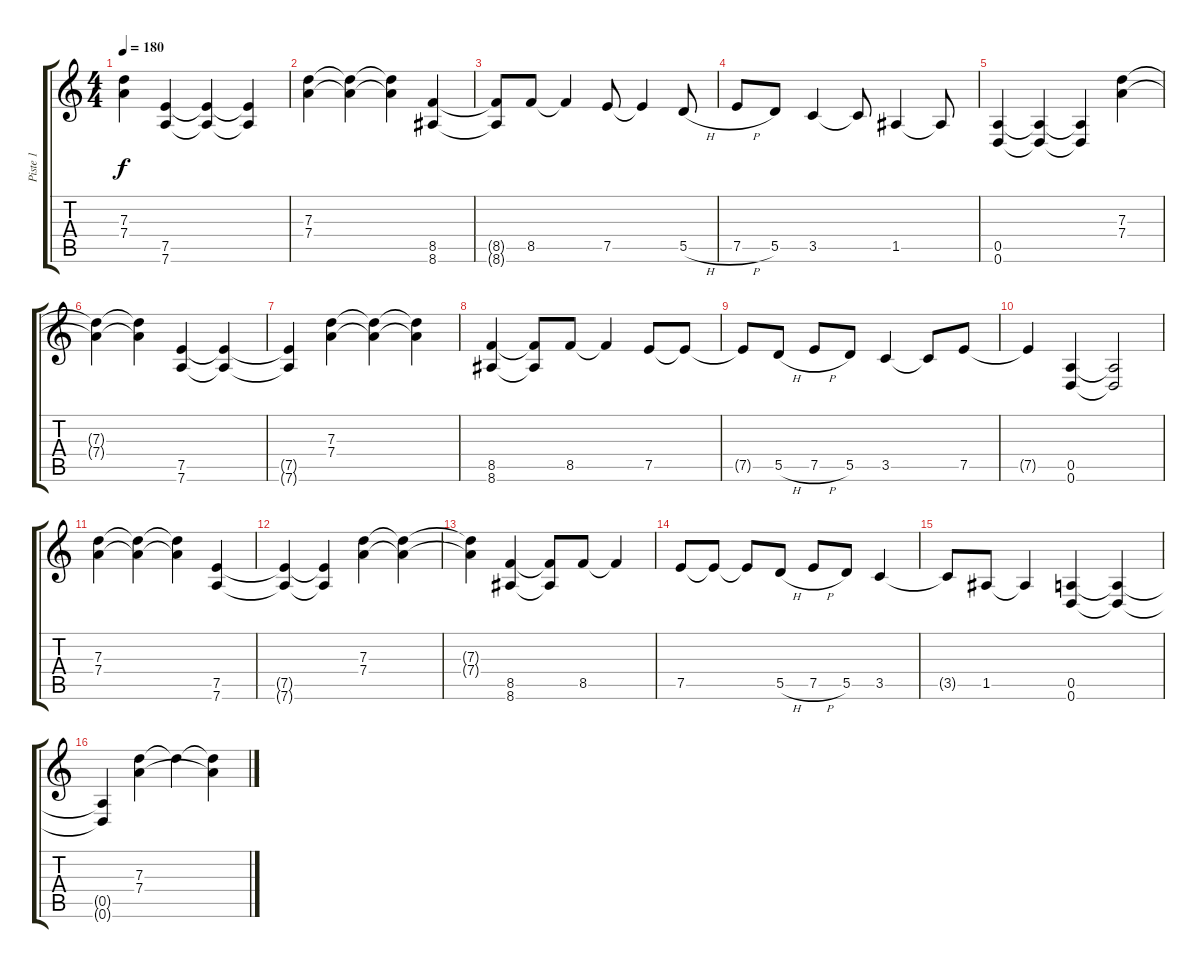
\track ("Piste 1" "Piste 1") {instrument distortionguitar}
\staff {score tabs}
\tuning (E4 B3 G3 D3 A2 D2) {hide}
\ts (4 4)
\tempo 180
\clef g2
\ks c
(7.3{t} 7.4{t}).4{dy f} (7.5 7.6).4 (7.5{t} 7.6{t}).4 (7.5{t} 7.6{t}).4 |
(7.3 7.4).4 (7.3{t} 7.4{t}).4 (7.3{t} 7.4{t}).4 (8.5 8.6).4 |
(8.5{t} 8.6{t}).8 8.5.8 8.5{t}.4 7.5.8 7.5{t}.4 5.5{h}.8 |
7.5{h}.8 5.5.8 3.5.4 3.5{t}.8 1.5.4 1.5{t}.8 |
(0.5 0.6).4 (0.5{t} 0.6{t}).4 (0.5{t} 0.6{t}).4 (7.3 7.4).4 |
(7.3{t} 7.4{t}).4 (7.3{t} 7.4{t}).4 (7.5 7.6).4 (7.5{t} 7.6{t}).4 |
(7.5{t} 7.6{t}).4 (7.3 7.4).4 (7.3{t} 7.4{t}).4 (7.3{t} 7.4{t}).4 |
(8.5 8.6).4 (8.5{t} 8.6{t}).8 8.5.8 8.5{t}.4 7.5.8 7.5{t}.8 |
7.5{t}.8 5.5{h}.8 7.5{h}.8 5.5.8 3.5.4 3.5{t}.8 7.5.8 |
7.5{t}.4 (0.5 0.6).4 (0.5{t} 0.6{t}).2 |
(7.3 7.4).4 (7.3{t} 7.4{t}).4 (7.3{t} 7.4{t}).4 (7.5 7.6).4 |
(7.5{t} 7.6{t}).4 (7.5{t} 7.6{t}).4 (7.3 7.4).4 (7.3{t} 7.4{t}).4 |
(7.3{t} 7.4{t}).4 (8.5 8.6).4 (8.5{t} 8.6{t}).8 8.5.8 8.5{t}.4 |
7.5.8 7.5{t}.8 7.5{t}.8 5.5{h}.8 7.5{h}.8 5.5.8 3.5.4 |
3.5{t}.8 1.5.8 1.5{t}.4 (0.5 0.6).4 (0.5{t} 0.6{t}).4 |
(0.5{t} 0.6{t}).4 (7.3 7.4).4 7.3{t}.4 (7.3{t} 7.4{t}).4
